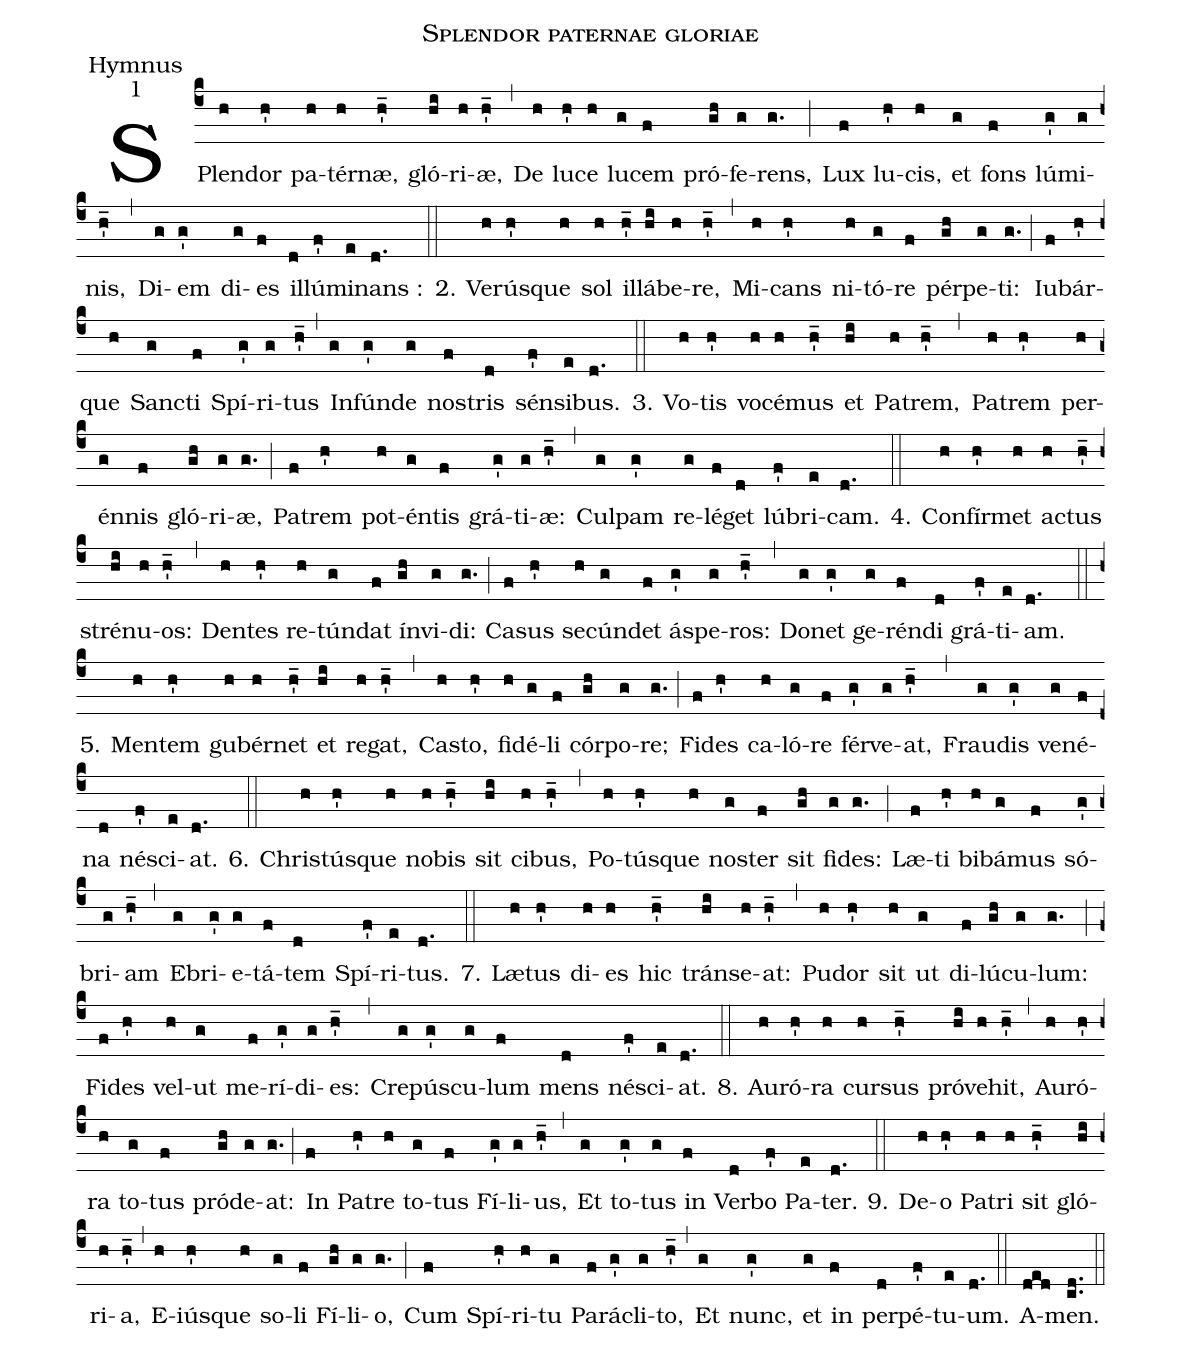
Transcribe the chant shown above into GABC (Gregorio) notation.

name:Splendor paternae gloriae;
office-part:Hymnus;
mode:1;
%%
(c4)SPlen(h)dor(h') pa(h)tér(h)næ,(h'_) gló(hi)ri(h)æ,(h'_)  (,)De(h) lu(h')ce(h) lu(g)cem(f) pró(gh)fe(g)rens,(g.) (;)Lux(f) lu(h')cis,(h) et(g) fons(f) lú(g')mi(g)nis,(h'_) (,)Di(g)em(g') di(g)es(f) il(d)lú(f')mi(e)nans :(d.) (::)
2. Ve(h)rús(h')que(h) sol(h) il(h'_)lá(hi)be(h)re,(h'_) (,)
Mi(h)cans(h') ni(h)tó(g)re(f) pér(gh)pe(g)ti:(g.) (;)
Iu(f)bár(h')que(h) Sanc(g)ti(f) Spí(g')ri(g)tus(h'_) (,)
In(g)fún(g')de(g) nos(f)tris(d) sén(f')si(e)bus.(d.) (::)

3. Vo(h)tis(h') vo(h)cé(h)mus(h'_) et(hi) Pa(h)trem,(h'_) (,)
Pa(h)trem(h') per(h)én(g)nis(f) gló(gh)ri(g)æ,(g.) (;)
Pa(f)trem(h') pot(h)én(g)tis(f) grá(g')ti(g)æ:(h'_) (,)
Cul(g)pam(g') re(g)lé(f)get(d) lú(f')bri(e)cam.(d.) (::)

4. Con(h)fír(h')met(h) ac(h)tus(h'_) stré(hi)nu(h)os:(h'_) (,)
Den(h)tes(h') re(h)tún(g)dat(f) ín(gh)vi(g)di:(g.) (;)
Ca(f)sus(h') se(h)cún(g)det(f) ás(g')pe(g)ros:(h'_) (,)
Do(g)net(g') ge(g)rén(f)di(d) grá(f')ti(e)am.(d.) (::)

5. Men(h)tem(h') gu(h)bér(h)net(h'_) et(hi) re(h)gat,(h'_) (,)
Cas(h)to,(h') fi(h)dé(g)li(f) cór(gh)po(g)re;(g.) (;)
Fi(f)des(h') ca(h)ló(g)re(f) fér(g')ve(g)at,(h'_) (,)
Frau(g)dis(g') ve(g)né(f)na(d) né(f')sci(e)at.(d.) (::)

6. Chris(h)tús(h')que(h) no(h)bis(h'_) sit(hi) ci(h)bus,(h'_) (,)
Po(h)tús(h')que(h) nos(g)ter(f) sit(gh) fi(g)des:(g.) (;)
Læ(f)ti(h') bi(h)bá(g)mus(f) só(g')bri(g)am(h'_) (,)
E(g)bri(g')e(g)tá(f)tem(d) Spí(f')ri(e)tus.(d.) (::)

7. Læ(h)tus(h') di(h)es(h) hic(h'_) tráns(hi)e(h)at:(h'_) (,)
Pu(h)dor(h') sit(h) ut(g) di(f)lú(gh)cu(g)lum:(g.) (;)
Fi(f)des(h') vel(h)ut(g) me(f)rí(g')di(g)es:(h'_) (,)
Cre(g)pús(g')cu(g)lum(f) mens(d) né(f')sci(e)at.(d.) (::)

8. Au(h)ró(h')ra(h) cur(h)sus(h'_) pró(hi)ve(h)hit,(h'_) (,)
Au(h)ró(h')ra(h) to(g)tus(f) pród(gh)e(g)at:(g.) (;)
In(f) Pa(h')tre(h) to(g)tus(f) Fí(g')li(g)us,(h'_) (,)
Et(g) to(g')tus(g) in(f) Ver(d)bo(f') Pa(e)ter.(d.) (::)

9. De(h)o(h') Pa(h)tri(h) sit(h'_) gló(hi)ri(h)a,(h'_) (,)
E(h)iús(h')que(h) so(g)li(f) Fí(gh)li(g)o,(g.) (;)
Cum(f) Spí(h')ri(h)tu(g) Pa(f)rá(g')cli(g)to,(h'_) (,)
Et(g) nunc,(g') et(g) in(f) per(d)pé(f')tu(e)um.(d.) (::)
A(ded)men.(cd..) (::)
